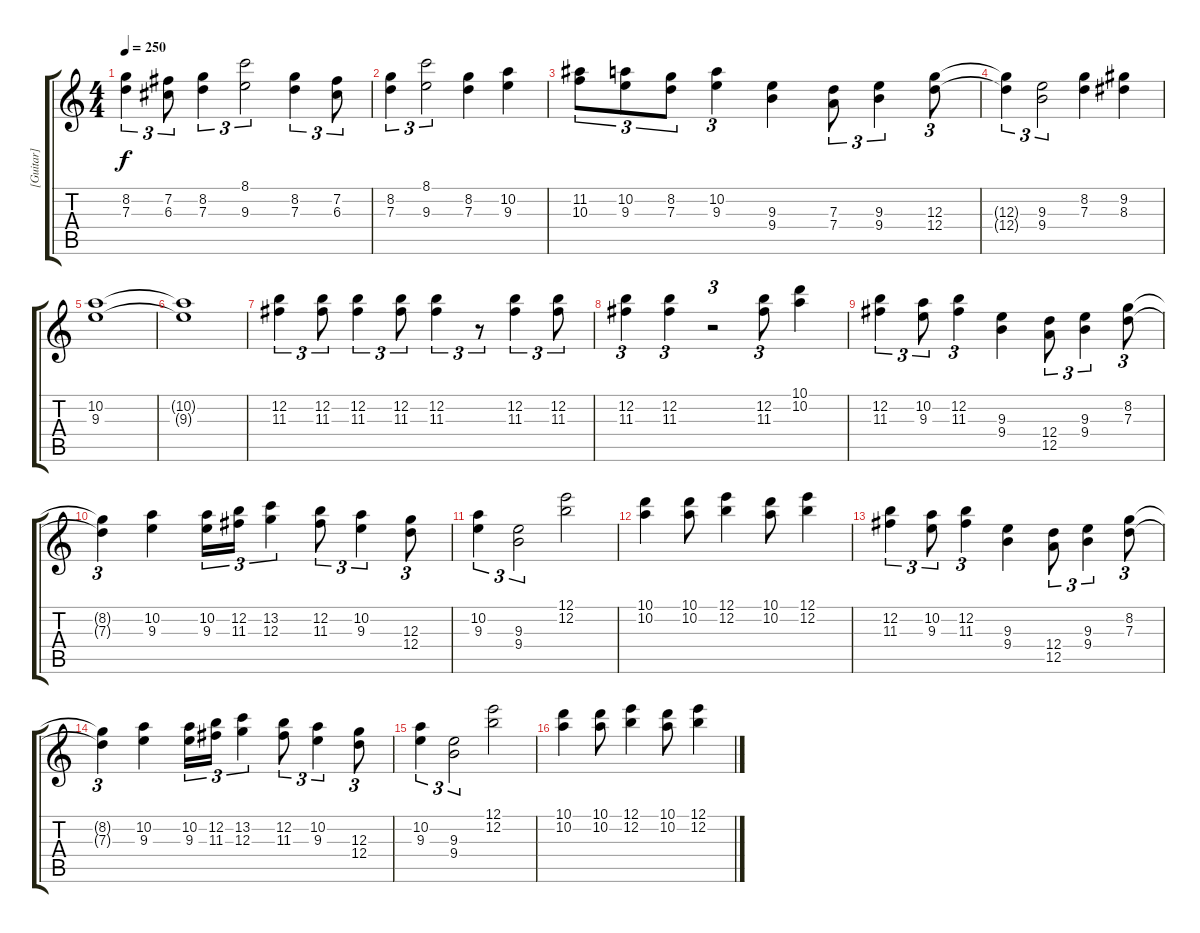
\track ("[Guitar]" "[Guitar]") {instrument distortionguitar}
\staff {score tabs}
\tuning (E4 B3 G3 D3 A2 E2) {hide}
\ts (4 4)
\tempo 250
\clef g2
\ks c
(8.2 7.3).4{tu (3 2) dy f} (7.2 6.3).8{tu (3 2)} (8.2 7.3).4{tu (3 2)} (8.1 9.3).2{tu (3 2)} (8.2 7.3).4{tu (3 2)} (7.2 6.3).8{tu (3 2)} |
(8.2 7.3).4{tu (3 2)} (8.1 9.3).2{tu (3 2)} (8.2 7.3).4 (10.2 9.3).4 |
(11.2 10.3).8{tu (3 2)} (10.2 9.3).8{tu (3 2)} (8.2 7.3).8{tu (3 2)} (10.2 9.3).4{tu (3 2)} (9.3 9.4).4 (7.3 7.4).8{tu (3 2)} (9.3 9.4).4{tu (3 2)} (12.3 12.4).8{tu (3 2)} |
(12.3{t} 12.4{t}).4{tu (3 2)} (9.3 9.4).2{tu (3 2)} (8.2 7.3).4 (9.2 8.3).4 |
(10.2 9.3).1 |
(10.2{t} 9.3{t}).1 |
(12.2 11.3).4{tu (3 2)} (12.2 11.3).8{tu (3 2)} (12.2 11.3).4{tu (3 2)} (12.2 11.3).8{tu (3 2)} (12.2 11.3).4{tu (3 2)} r.8{tu (3 2)} (12.2 11.3).4{tu (3 2)} (12.2 11.3).8{tu (3 2)} |
(12.2 11.3).4{tu (3 2)} (12.2 11.3).4{tu (3 2)} r.2{tu (3 2)} (12.2 11.3).8{tu (3 2)} (10.1 10.2).4 |
(12.2 11.3).4{tu (3 2)} (10.2 9.3).8{tu (3 2)} (12.2 11.3).4{tu (3 2)} (9.3 9.4).4 (12.4 12.5).8{tu (3 2)} (9.3 9.4).4{tu (3 2)} (8.2 7.3).8{tu (3 2)} |
(8.2{t} 7.3{t}).4{tu (3 2)} (10.2 9.3).4 (10.2 9.3).16{tu (3 2)} (12.2 11.3).16{tu (3 2)} (13.2 12.3).4{tu (3 2)} (12.2 11.3).8{tu (3 2)} (10.2 9.3).4{tu (3 2)} (12.3 12.4).8{tu (3 2)} |
(10.2 9.3).4{tu (3 2)} (9.3 9.4).2{tu (3 2)} (12.1 12.2).2 |
(10.1 10.2).4 (10.1 10.2).8 (12.1 12.2).4 (10.1 10.2).8 (12.1 12.2).4 |
(12.2 11.3).4{tu (3 2)} (10.2 9.3).8{tu (3 2)} (12.2 11.3).4{tu (3 2)} (9.3 9.4).4 (12.4 12.5).8{tu (3 2)} (9.3 9.4).4{tu (3 2)} (8.2 7.3).8{tu (3 2)} |
(8.2{t} 7.3{t}).4{tu (3 2)} (10.2 9.3).4 (10.2 9.3).16{tu (3 2)} (12.2 11.3).16{tu (3 2)} (13.2 12.3).4{tu (3 2)} (12.2 11.3).8{tu (3 2)} (10.2 9.3).4{tu (3 2)} (12.3 12.4).8{tu (3 2)} |
(10.2 9.3).4{tu (3 2)} (9.3 9.4).2{tu (3 2)} (12.1 12.2).2 |
(10.1 10.2).4 (10.1 10.2).8 (12.1 12.2).4 (10.1 10.2).8 (12.1 12.2).4
